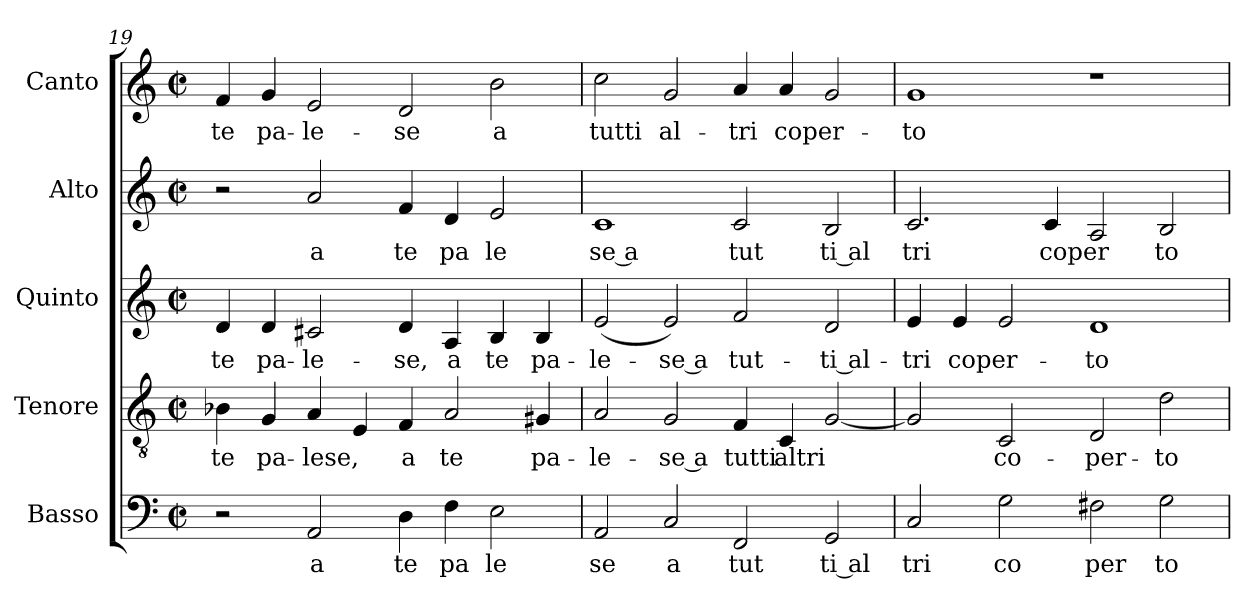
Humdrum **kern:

**kern	**text	**kern	**text	**kern	**text	**kern	**text	**kern	**text
*part5	*part5	*part4	*part4	*part3	*part3	*part2	*part2	*part1	*part1
*staff5	*staff5	*staff4	*staff4	*staff3	*staff3	*staff2	*staff2	*staff1	*staff1
*I"Basso	*	*I"Tenore	*	*I"Quinto	*	*I"Alto	*	*I"Canto	*
*clefF4	*	*clefGv2	*	*clefG2	*	*clefG2	*	*clefG2	*
*M2/2	*	*M2/2	*	*M2/2	*	*M2/2	*	*M2/2	*
*met(c|)	*	*met(c|)	*	*met(c|)	*	*met(c|)	*	*met(c|)	*
=19	=19	=19	=19	=19	=19	=19	=19	=19	=19
!	!	!	!LO:LY:b:cj	!	!LO:LY:b:cj	!	!	!	!LO:LY:b:cj
2r	.	4B-\	te	4d/	te	2r	.	4f/	te
!	!	!	!LO:LY:b:cj	!	!LO:LY:b:cj	!	!	!	!LO:LY:b:cj
.	.	4G/	pa-	4d/	pa-	.	.	4g/	pa-
!	!LO:LY:b:cj	!	!LO:LY:b	!	!LO:LY:b:cj	!	!LO:LY:b:cj	!	!LO:LY:b:cj
2AA/	a	4A/	-lese,	2c#X/	-le-	2a/	a	2e/	-le-
.	.	4E/	.	.	.	.	.	.	.
!	!LO:LY:b:cj	!	!LO:LY:b:cj	!	!LO:LY:b:cj	!	!LO:LY:b:cj	!	!LO:LY:b:cj
4D\	te	4F/	a	4d/	-se,	4f/	te	2d/	-se
!	!LO:LY:b:cj	!	!LO:LY:b:cj	!	!LO:LY:b:cj	!	!LO:LY:b:cj	!	!
4F\	pa	2A/	te	4A/	a	4d/	pa	.	.
!	!LO:LY:b:cj	!	!	!	!LO:LY:b:cj	!	!LO:LY:b:cj	!	!LO:LY:b:cj
2E\	le	.	.	4B/	te	2e/	le	2b\	a
!	!	!	!LO:LY:b:cj	!	!LO:LY:b:cj	!	!	!	!
.	.	4G#/	pa-	4B/	pa-	.	.	.	.
=20	=20	=20	=20	=20	=20	=20	=20	=20	=20
!	!LO:LY:b:cj	!	!LO:LY:b:cj	!	!LO:LY:b:cj	!	!LO:LY:b:rj	!	!LO:LY:b:cj
2AA/	se	2A/	-le-	(>2e/	-le-	1c	se a	2cc\	tutti
!	!LO:LY:b:cj	!	!LO:LY:b:rj	!	!LO:LY:b:rj	!	!	!	!LO:LY:b
2C/	a	2G/	-se a	2e/)	-se a	.	.	2g/	al-
!	!LO:LY:b:cj	!	!LO:LY:b:cj	!	!LO:LY:b:cj	!	!LO:LY:b:cj	!	!LO:LY:b:cj
2FF/	tut	(4F/	tutti	2f/	tut-	2c/	tut	4a/	-tri
!	!	!	!LO:LY:b	!	!	!	!	!	!LO:LY:b
.	.	4C/	altri	.	.	.	.	4a/	coper-
!	!LO:LY:b:rj	!	!	!	!LO:LY:b:rj	!	!LO:LY:b:rj	!	!
2GG/	ti al	[<2G/	.	2d/)	-ti al-	(<2B/	ti al	2g/	.
=21	=21	=21	=21	=21	=21	=21	=21	=21	=21
!	!LO:LY:b:cj	!	!	!	!LO:LY:b:cj	!	!LO:LY:b:cj	!	!LO:LY:b:cj
2C/	tri	2G/]	.	4e/	-tri	2.c/	tri	1g	-to
!	!	!	!	!	!LO:LY:b	!	!	!	!
.	.	.	.	4e/	coper-	.	.	.	.
!	!LO:LY:b:cj	!	!LO:LY:b:cj	!	!	!	!	!	!
2G\	co	2C/	co-	2e/	.	.	.	.	.
!	!	!	!	!	!	!	!LO:LY:b	!	!
.	.	.	.	.	.	4c/	coper	.	.
!	!LO:LY:b:cj	!	!LO:LY:b:cj	!	!LO:LY:b:cj	!	!	!	!
2F#X\	per	2D/	-per-	1d	-to	2A/	.	1r	.
!	!LO:LY:b:cj	!	!LO:LY:b:cj	!	!	!	!LO:LY:b:cj	!	!
2G\	to	2d\	-to	.	.	2B/	to	.	.
=	=	=	=	=	=	=	=	=	=
*-	*-	*-	*-	*-	*-	*-	*-	*-	*-
